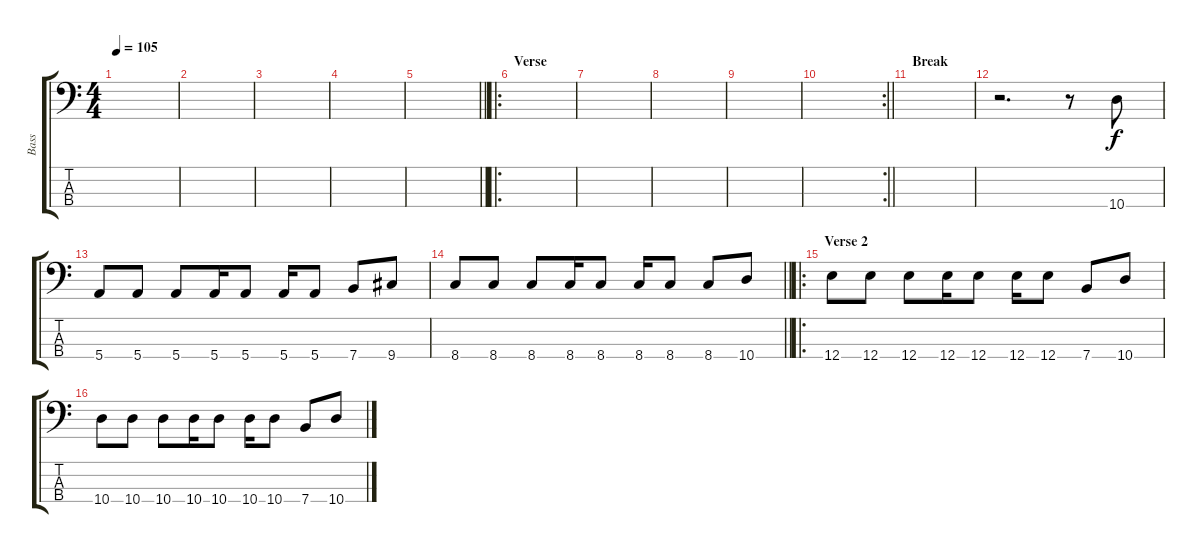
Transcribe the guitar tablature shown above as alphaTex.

\track ("Bass" "Bass") {instrument electricbassfinger}
\staff {score tabs}
\tuning (G2 D2 A1 E1) {hide}
\ts (4 4)
\tempo 105
\clef f4
\ks c
|
|
|
|
\barLineRight lightlight
|
\ro
\section ("" "Verse")
|
|
|
|
\rc 2
\barLineRight lightlight
|
\section ("" "Break")
|
r.2{d} r.8 10.4.8 |
5.4.8 5.4.8 5.4.8 5.4.16 5.4.8 5.4.16 5.4.8 7.4.8 9.4.8 |
\barLineRight lightlight
8.4.8 8.4.8 8.4.8 8.4.16 8.4.8 8.4.16 8.4.8 8.4.8 10.4.8 |
\ro
\section ("" "Verse 2")
12.4.8 12.4.8 12.4.8 12.4.16 12.4.8 12.4.16 12.4.8 7.4.8 10.4.8 |
10.4.8 10.4.8 10.4.8 10.4.16 10.4.8 10.4.16 10.4.8 7.4.8 10.4.8
